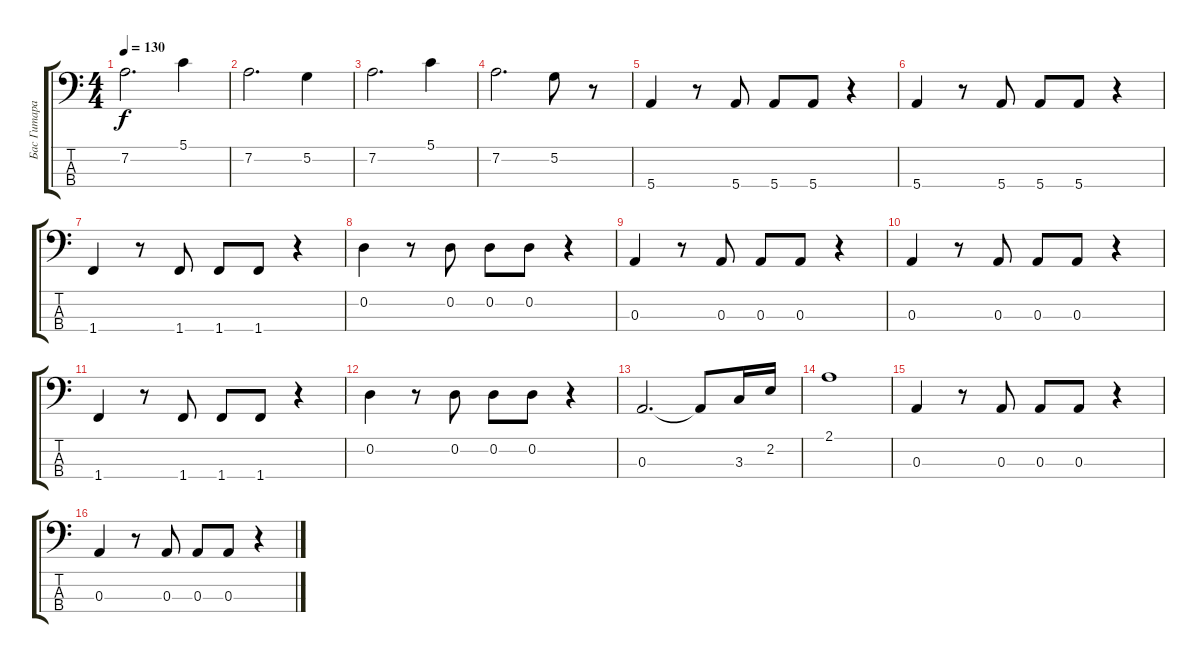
\track ("Бас Гитара" "Бас Гитара") {instrument fretlessbass}
\staff {score tabs}
\tuning (G2 D2 A1 E1) {hide}
\ts (4 4)
\tempo 130
\clef f4
\ks c
7.2.2{d dy f instrument fretlessbass} 5.1.4 |
7.2.2{d} 5.2.4 |
7.2.2{d} 5.1.4 |
7.2.2{d} 5.2.8 r.8 |
5.4.4 r.8 5.4.8 5.4.8 5.4.8 r.4 |
5.4.4 r.8 5.4.8 5.4.8 5.4.8 r.4 |
1.4.4 r.8 1.4.8 1.4.8 1.4.8 r.4 |
0.2.4 r.8 0.2.8 0.2.8 0.2.8 r.4 |
0.3.4 r.8 0.3.8 0.3.8 0.3.8 r.4 |
0.3.4 r.8 0.3.8 0.3.8 0.3.8 r.4 |
1.4.4 r.8 1.4.8 1.4.8 1.4.8 r.4 |
0.2.4 r.8 0.2.8 0.2.8 0.2.8 r.4 |
0.3.2{d} 0.3{t}.8 3.3.16 2.2.16 |
2.1.1 |
0.3.4 r.8 0.3.8 0.3.8 0.3.8 r.4 |
0.3.4 r.8 0.3.8 0.3.8 0.3.8 r.4
